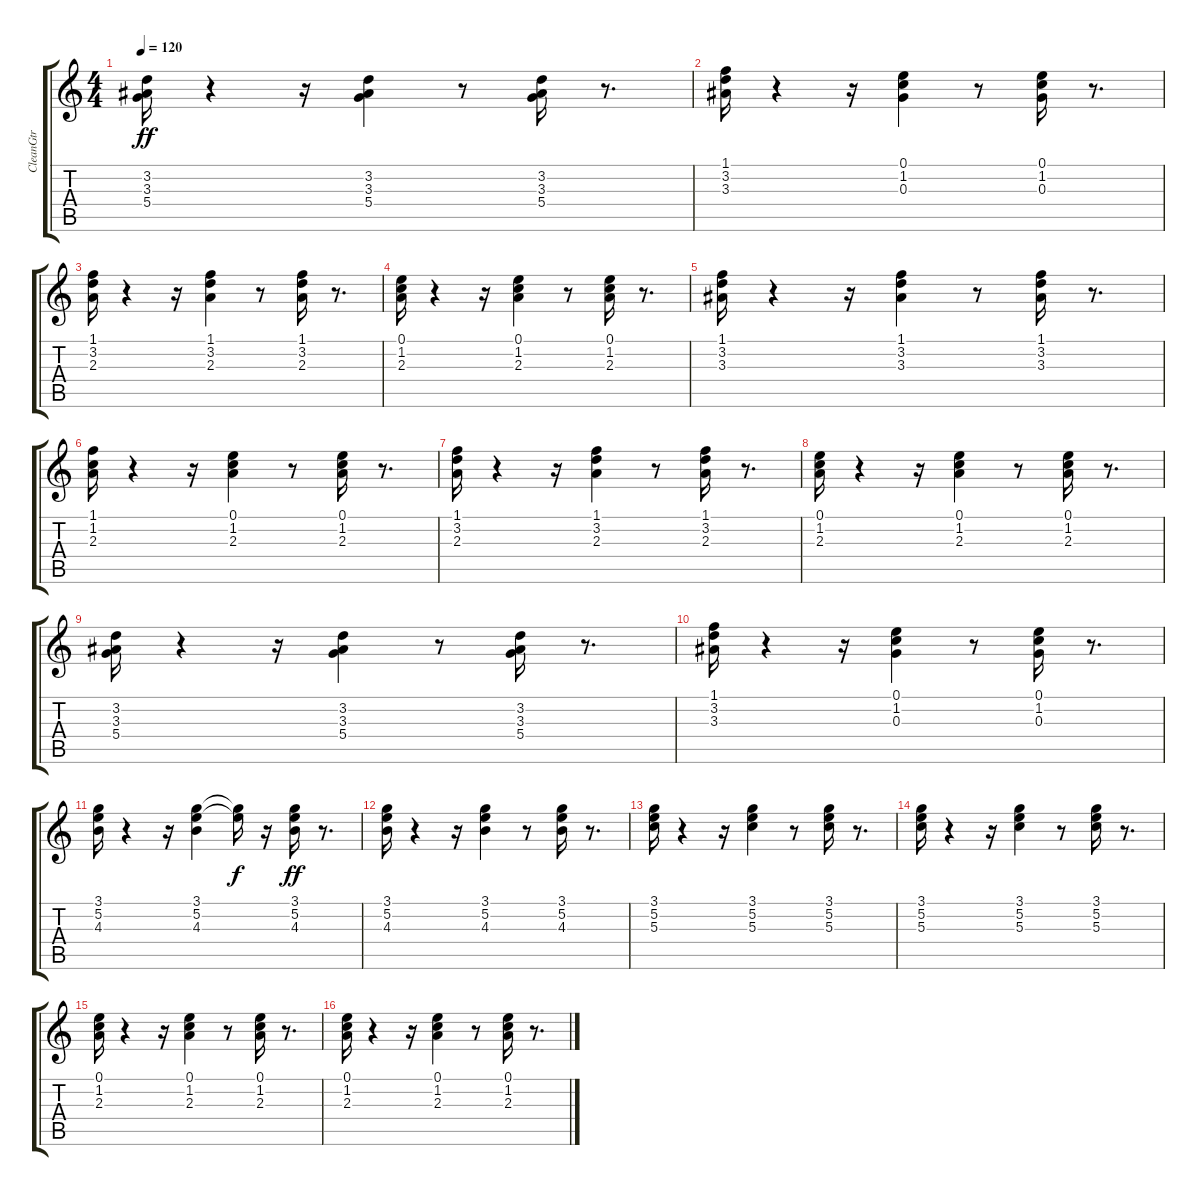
\track ("CleanGtr" "CleanGtr") {instrument electricguitarclean}
\staff {score tabs}
\tuning (E4 B3 G3 D3 A2 E2) {hide}
\ts (4 4)
\tempo 120
\clef g2
\ks c
(3.2 3.3 5.4).16{dy ff} r.4 r.16 (3.2 3.3 5.4).4 r.8 (3.2 3.3 5.4).16 r.8{d} |
(1.1 3.2 3.3).16 r.4 r.16 (0.1 1.2 0.3).4 r.8 (0.1 1.2 0.3).16 r.8{d} |
(1.1 3.2 2.3).16 r.4 r.16 (1.1 3.2 2.3).4 r.8 (1.1 3.2 2.3).16 r.8{d} |
(0.1 1.2 2.3).16 r.4 r.16 (0.1 1.2 2.3).4 r.8 (0.1 1.2 2.3).16 r.8{d} |
(1.1 3.2 3.3).16 r.4 r.16 (1.1 3.2 3.3).4 r.8 (1.1 3.2 3.3).16 r.8{d} |
(1.1 1.2 2.3).16 r.4 r.16 (0.1 1.2 2.3).4 r.8 (0.1 1.2 2.3).16 r.8{d} |
(1.1 3.2 2.3).16 r.4 r.16 (1.1 3.2 2.3).4 r.8 (1.1 3.2 2.3).16 r.8{d} |
(0.1 1.2 2.3).16 r.4 r.16 (0.1 1.2 2.3).4 r.8 (0.1 1.2 2.3).16 r.8{d} |
(3.2 3.3 5.4).16 r.4 r.16 (3.2 3.3 5.4).4 r.8 (3.2 3.3 5.4).16 r.8{d} |
(1.1 3.2 3.3).16 r.4 r.16 (0.1 1.2 0.3).4 r.8 (0.1 1.2 0.3).16 r.8{d} |
(3.1 5.2 4.3).16 r.4 r.16 (3.1 5.2 4.3).4 (3.1{t} 5.2{t}).16{dy f} r.16 (3.1 5.2 4.3).16{dy ff} r.8{d} |
(3.1 5.2 4.3).16 r.4 r.16 (3.1 5.2 4.3).4 r.8 (3.1 5.2 4.3).16 r.8{d} |
(3.1 5.2 5.3).16 r.4 r.16 (3.1 5.2 5.3).4 r.8 (3.1 5.2 5.3).16 r.8{d} |
(3.1 5.2 5.3).16 r.4 r.16 (3.1 5.2 5.3).4 r.8 (3.1 5.2 5.3).16 r.8{d} |
(0.1 1.2 2.3).16 r.4 r.16 (0.1 1.2 2.3).4 r.8 (0.1 1.2 2.3).16 r.8{d} |
(0.1 1.2 2.3).16 r.4 r.16 (0.1 1.2 2.3).4 r.8 (0.1 1.2 2.3).16 r.8{d}
